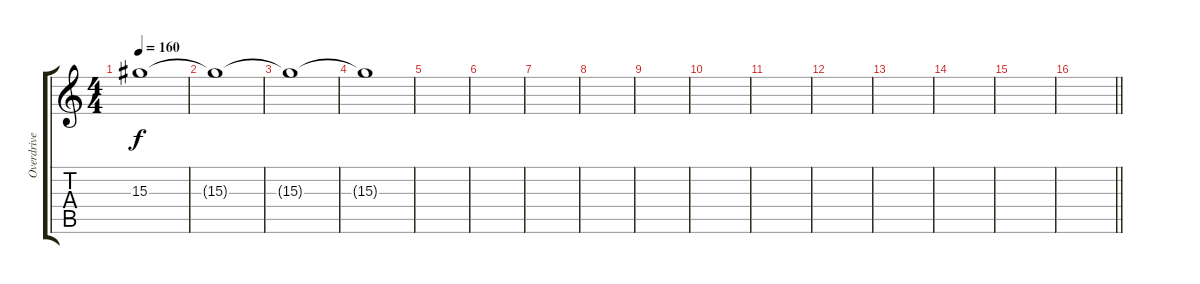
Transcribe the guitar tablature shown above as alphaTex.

\track ("Overdrive w/ Neck Pickup" "Overdrive ") {instrument overdrivenguitar}
\staff {score tabs}
\tuning (D4 A3 F3 C3 G2 C2) {hide}
\ts (4 4)
\tempo 160
\clef g2
\ks c
15.3.1{dy f} |
15.3{t}.1 |
15.3{t}.1 |
15.3{t}.1 |
|
|
|
|
|
|
|
|
|
|
|
\barLineRight lightlight
